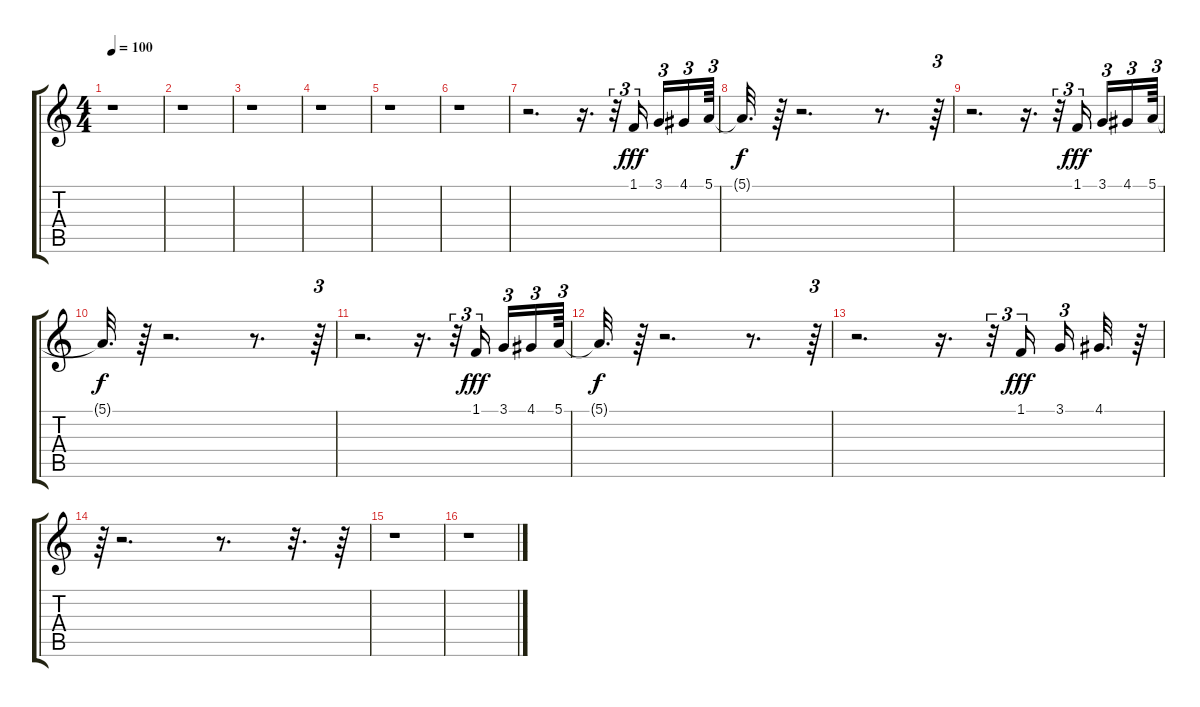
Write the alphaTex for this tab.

\track "" {instrument trombone}
\staff {score tabs}
\tuning (E4 B3 G3 D3 A2 E2) {hide}
\ts (4 4)
\tempo 100
\clef g2
\ks c
r.1{dy fff} |
r.1 |
r.1 |
r.1 |
r.1 |
r.1 |
r.2{d} r.16{d} r.32{tu (3 2)} 1.1.16{tu (3 2) beam splitsecondary} 3.1.16{tu (3 2)} 4.1.16{tu (3 2)} 5.1.64{tu (3 2)} |
5.1{t}.32{d dy f} r.64 r.2{d} r.8{d} r.64{tu (3 2)} |
r.2{d} r.16{d} r.32{tu (3 2)} 1.1.16{tu (3 2) dy fff beam splitsecondary} 3.1.16{tu (3 2)} 4.1.16{tu (3 2)} 5.1.64{tu (3 2)} |
5.1{t}.32{d dy f} r.64 r.2{d} r.8{d} r.64{tu (3 2)} |
r.2{d} r.16{d} r.32{tu (3 2)} 1.1.16{tu (3 2) dy fff beam splitsecondary} 3.1.16{tu (3 2)} 4.1.16{tu (3 2)} 5.1.64{tu (3 2)} |
5.1{t}.32{d dy f} r.64 r.2{d} r.8{d} r.64{tu (3 2)} |
r.2{d} r.16{d} r.32{tu (3 2)} 1.1.16{tu (3 2) dy fff beam splitsecondary} 3.1.16{tu (3 2)} 4.1.32{d} r.64 |
r.64{tu (3 2)} r.2{d} r.8{d} r.32{d} r.64 |
r.1 |
r.1
